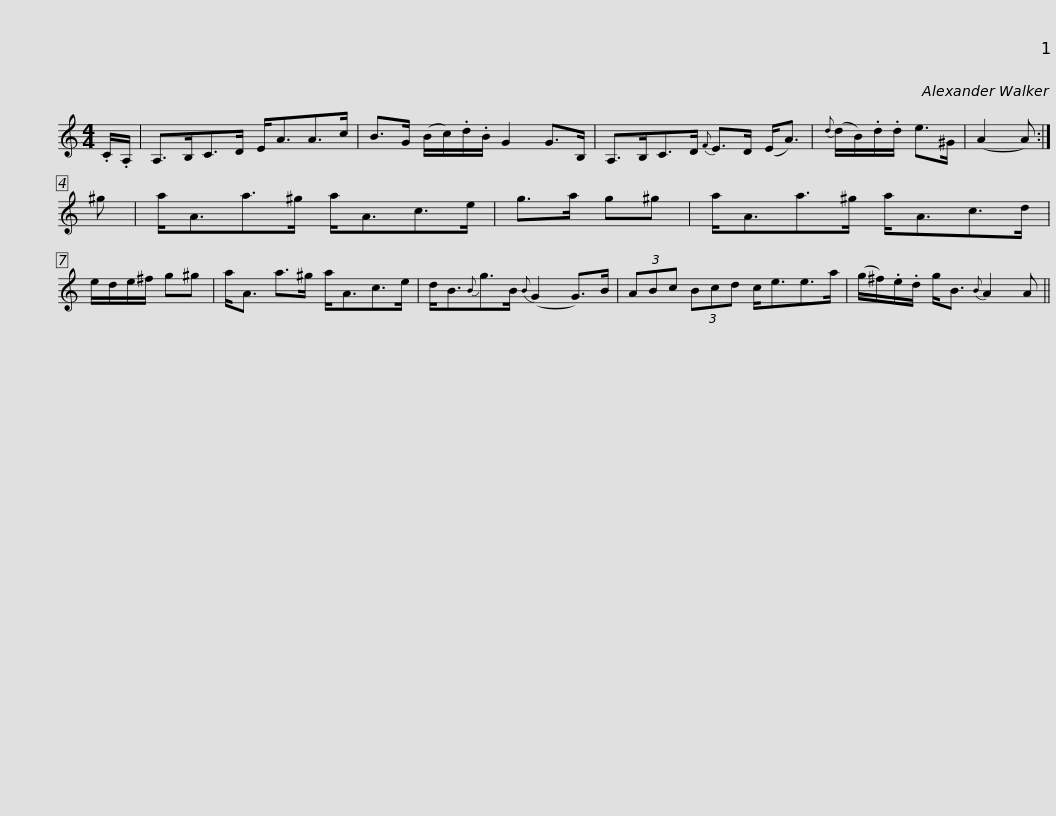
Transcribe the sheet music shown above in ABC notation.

X:1
L:1/8
M:4/4
I:linebreak $
K:C
V:1 treble
V:1
 .C/.A,/ | A,>B,C>D E<AA>c | B>G (B/c/).d/.B/ G2 G>B, | A,>B,C>D{F} E>D (E<A) |{d} (d/B/).d/.d/ e>^G | %5
 (A2 A) :|$ ^g | a<Aa>^g a<Ac>e | g>a g^g | a<Aa>^g a<Ac>d | %10
 e/d/e/^f/ g^g | a<A a>^g a<Ac>e |$ d<B{B}g>B{B} (G2 G>)B | (3ABc (3Bcd c<ee>a | (g/^f/).e/.d/ g<B{B} A2 A || %15
